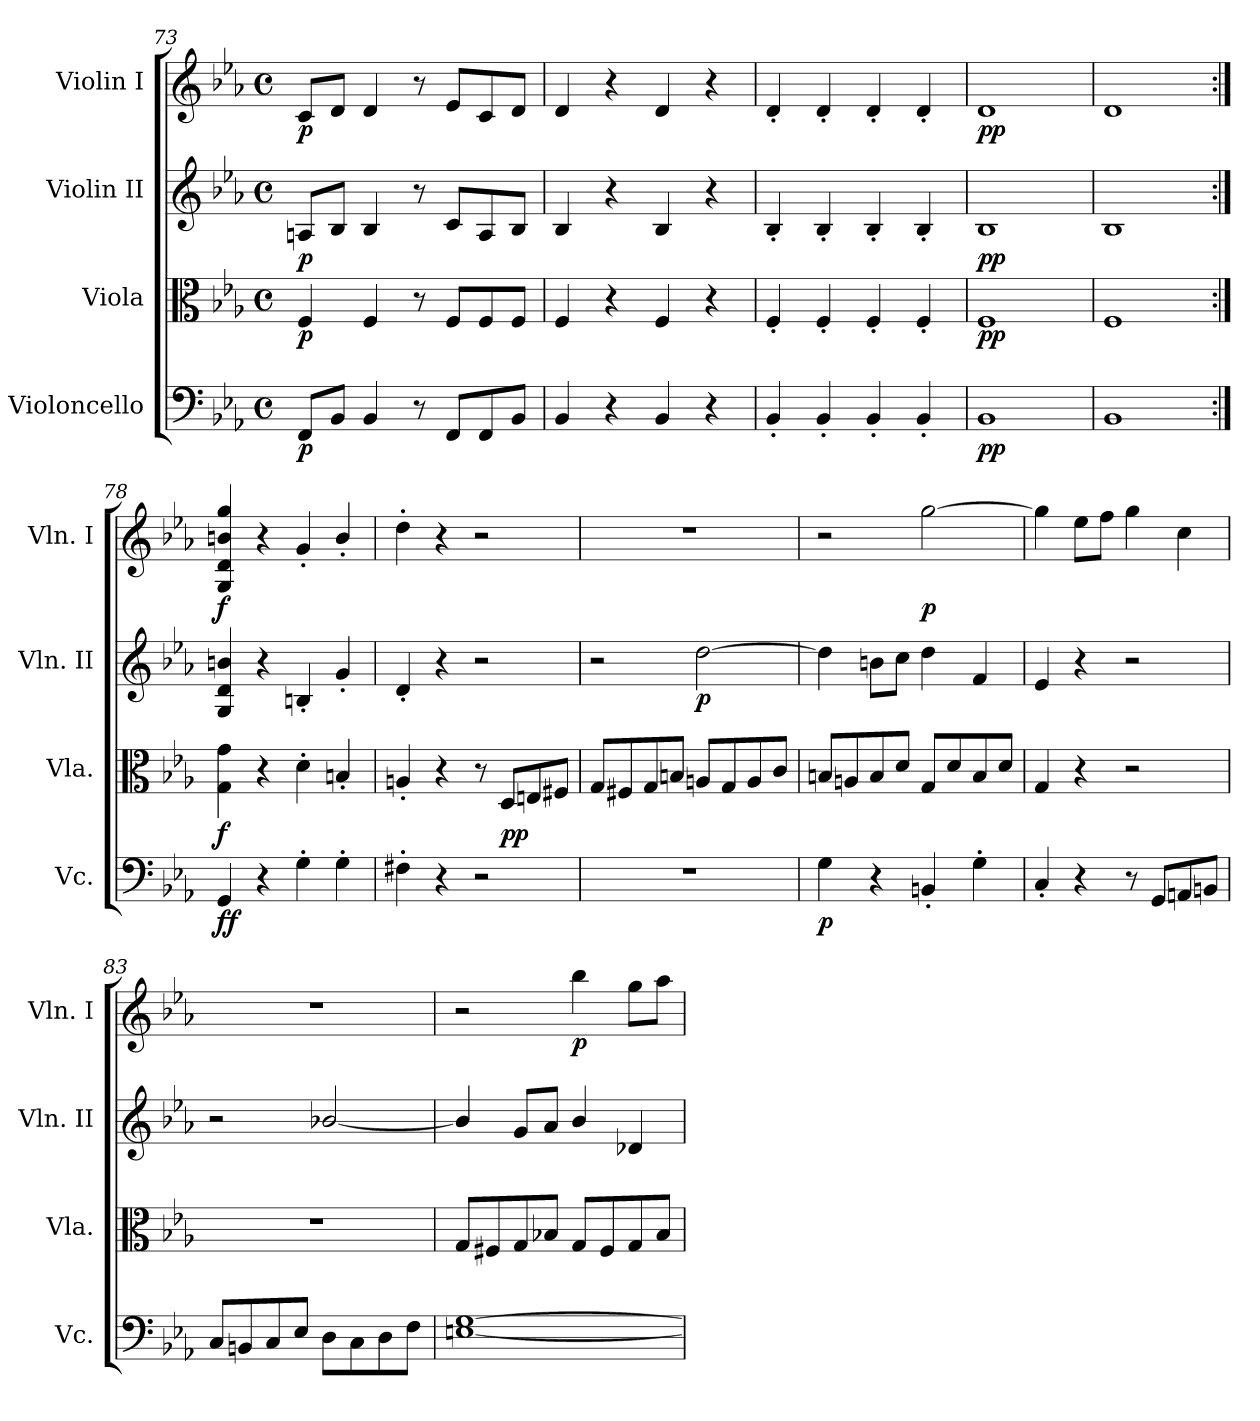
**kern	**dynam	**kern	**dynam	**kern	**dynam	**kern	**dynam
*part4	*part4	*part3	*part3	*part2	*part2	*part1	*part1
*staff4	*staff4	*staff3	*staff3	*staff2	*staff2	*staff1	*staff1
*I"Violoncello	*	*I"Viola	*	*I"Violin II	*	*I"Violin I	*
*I'Vc.	*	*I'Vla.	*	*I'Vln. II	*	*I'Vln. I	*
*clefF4	*	*clefC3	*	*clefG2	*	*clefG2	*
*k[b-e-a-]	*	*k[b-e-a-]	*	*k[b-e-a-]	*	*k[b-e-a-]	*
*E-:	*	*E-:	*	*E-:	*	*E-:	*
*M4/4	*	*M4/4	*	*M4/4	*	*M4/4	*
*met(c)	*	*met(c)	*	*met(c)	*	*met(c)	*
=73	=73	=73	=73	=73	=73	=73	=73
!	!LO:DY:b	!	!LO:DY:b	!	!LO:DY:b	!	!LO:DY:b
8FF/L	p	4F/	p	8An/L	p	8c/L	p
8BB-/J	.	.	.	8B-/J	.	8d/J	.
4BB-/	.	4F/	.	4B-/	.	4d/	.
8r	.	8r	.	8r	.	8r	.
8FF/L	.	8F/L	.	8c/L	.	8e-/L	.
8FF/	.	8F/	.	8A/	.	8c/	.
8BB-/J	.	8F/J	.	8B-/J	.	8d/J	.
=74	=74	=74	=74	=74	=74	=74	=74
4BB-/	.	4F/	.	4B-/	.	4d/	.
4r	.	4r	.	4r	.	4r	.
4BB-/	.	4F/	.	4B-/	.	4d/	.
4r	.	4r	.	4r	.	4r	.
=75	=75	=75	=75	=75	=75	=75	=75
4BB-'/	.	4F'/	.	4B-'/	.	4d'/	.
4BB-'/	.	4F'/	.	4B-'/	.	4d'/	.
4BB-'/	.	4F'/	.	4B-'/	.	4d'/	.
4BB-'/	.	4F'/	.	4B-'/	.	4d'/	.
=76	=76	=76	=76	=76	=76	=76	=76
!	!LO:DY:b	!	!LO:DY:b	!	!LO:DY:b	!	!LO:DY:b
1BB-	pp	1F	pp	1B-	pp	1d	pp
!!LO:PB:g=z
=77	=77	=77	=77	=77	=77	=77	=77
1BB-	.	1F	.	1B-	.	1d	.
=78:|!	=78:|!	=78:|!	=78:|!	=78:|!	=78:|!	=78:|!	=78:|!
!	!LO:DY:b	!	!	!	!	!	!
!	!LO:DY:n=1:b	!	!LO:DY:b	!	!	!	!LO:DY:b
4GG/	f f	4G\ 4g\	f	4G/ 4d/ 4bn/	.	4G/ 4d/ 4bn/ 4gg/	f
4r	.	4r	.	4r	.	4r	.
4G'\	.	4d'\	.	4Bn'/	.	4g'/	.
4G'\	.	4Bn'/	.	4g'/	.	4b'/	.
=79	=79	=79	=79	=79	=79	=79	=79
4F#X'\	.	4An'/	.	4d'/	.	4dd'\	.
4r	.	4r	.	4r	.	4r	.
2r	.	8r	.	2r	.	2r	.
!	!	!	!LO:DY:b	!	!	!	!
.	.	8D/L	pp	.	.	.	.
.	.	8En/	.	.	.	.	.
.	.	8F#X/J	.	.	.	.	.
=80	=80	=80	=80	=80	=80	=80	=80
1r	.	8G/L	.	2r	.	1r	.
.	.	8F#X/	.	.	.	.	.
.	.	8G/	.	.	.	.	.
.	.	8Bn/J	.	.	.	.	.
!	!	!	!	!	!LO:DY:b	!	!
.	.	8An/L	.	[2dd\	p	.	.
.	.	8G/	.	.	.	.	.
.	.	8A/	.	.	.	.	.
.	.	8c/J	.	.	.	.	.
=81	=81	=81	=81	=81	=81	=81	=81
!	!LO:DY:b	!	!	!	!	!	!
4G\	p	8Bn/L	.	4dd\]	.	2r	.
.	.	8An/	.	.	.	.	.
4r	.	8B/	.	8bn\L	.	.	.
.	.	8d/J	.	8cc\J	.	.	.
!	!	!	!	!	!	!	!LO:DY:b
4BBn'/	.	8G/L	.	4dd\	.	[2gg\	p
.	.	8d/	.	.	.	.	.
4G'\	.	8B/	.	4f/	.	.	.
.	.	8d/J	.	.	.	.	.
!!LO:LB:g=z
=82	=82	=82	=82	=82	=82	=82	=82
4C'/	.	4G/	.	4e-/	.	4gg\]	.
4r	.	4r	.	4r	.	8ee-\L	.
.	.	.	.	.	.	8ff\J	.
8r	.	2r	.	2r	.	4gg\	.
8GG/L	.	.	.	.	.	.	.
8AAn/	.	.	.	.	.	4cc\	.
8BBn/J	.	.	.	.	.	.	.
=83	=83	=83	=83	=83	=83	=83	=83
8C/L	.	1r	.	2r	.	1r	.
8BBn/	.	.	.	.	.	.	.
8C/	.	.	.	.	.	.	.
8E-/J	.	.	.	.	.	.	.
8D\L	.	.	.	[2b-X/	.	.	.
8C\	.	.	.	.	.	.	.
8D\	.	.	.	.	.	.	.
8F\J	.	.	.	.	.	.	.
=84	=84	=84	=84	=84	=84	=84	=84
[1En [1G	.	8G/L	.	4b-/]	.	2r	.
.	.	8F#X/	.	.	.	.	.
.	.	8G/	.	8g/L	.	.	.
.	.	8B-X/J	.	8a-/J	.	.	.
!	!	!	!	!	!	!	!LO:DY:b
.	.	8G/L	.	4b-/	.	4bb-\	p
.	.	8F#/	.	.	.	.	.
.	.	8G/	.	4d-X/	.	8gg\L	.
.	.	8B-/J	.	.	.	8aa-\J	.
=	=	=	=	=	=	=	=
*-	*-	*-	*-	*-	*-	*-	*-
